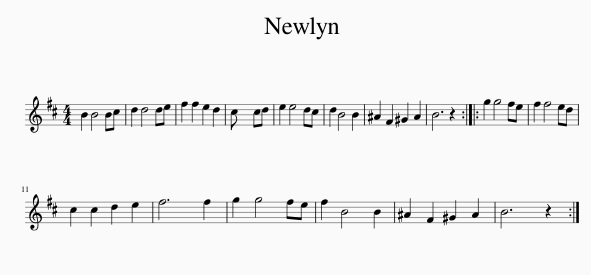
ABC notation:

X:1
L:1/8
M:4/4
I:linebreak $
K:Bmin
V:1 treble
V:1
 B2 B4 Bc | d2 d4 de | f2 f2 e2 d2 | c x4 cd | e2 e4 dc | %5
 d2 B4 B2 | ^A2 F2 ^G2 A2 | B6 z2 :: g2 g4 fe | f2 f4 ed |$ %10
 c2 c2 d2 e2 | f6 f2 | g2 g4 fe | f2 B4 B2 | ^A2 F2 ^G2 A2 | %15
 B6 z2 :| %16
